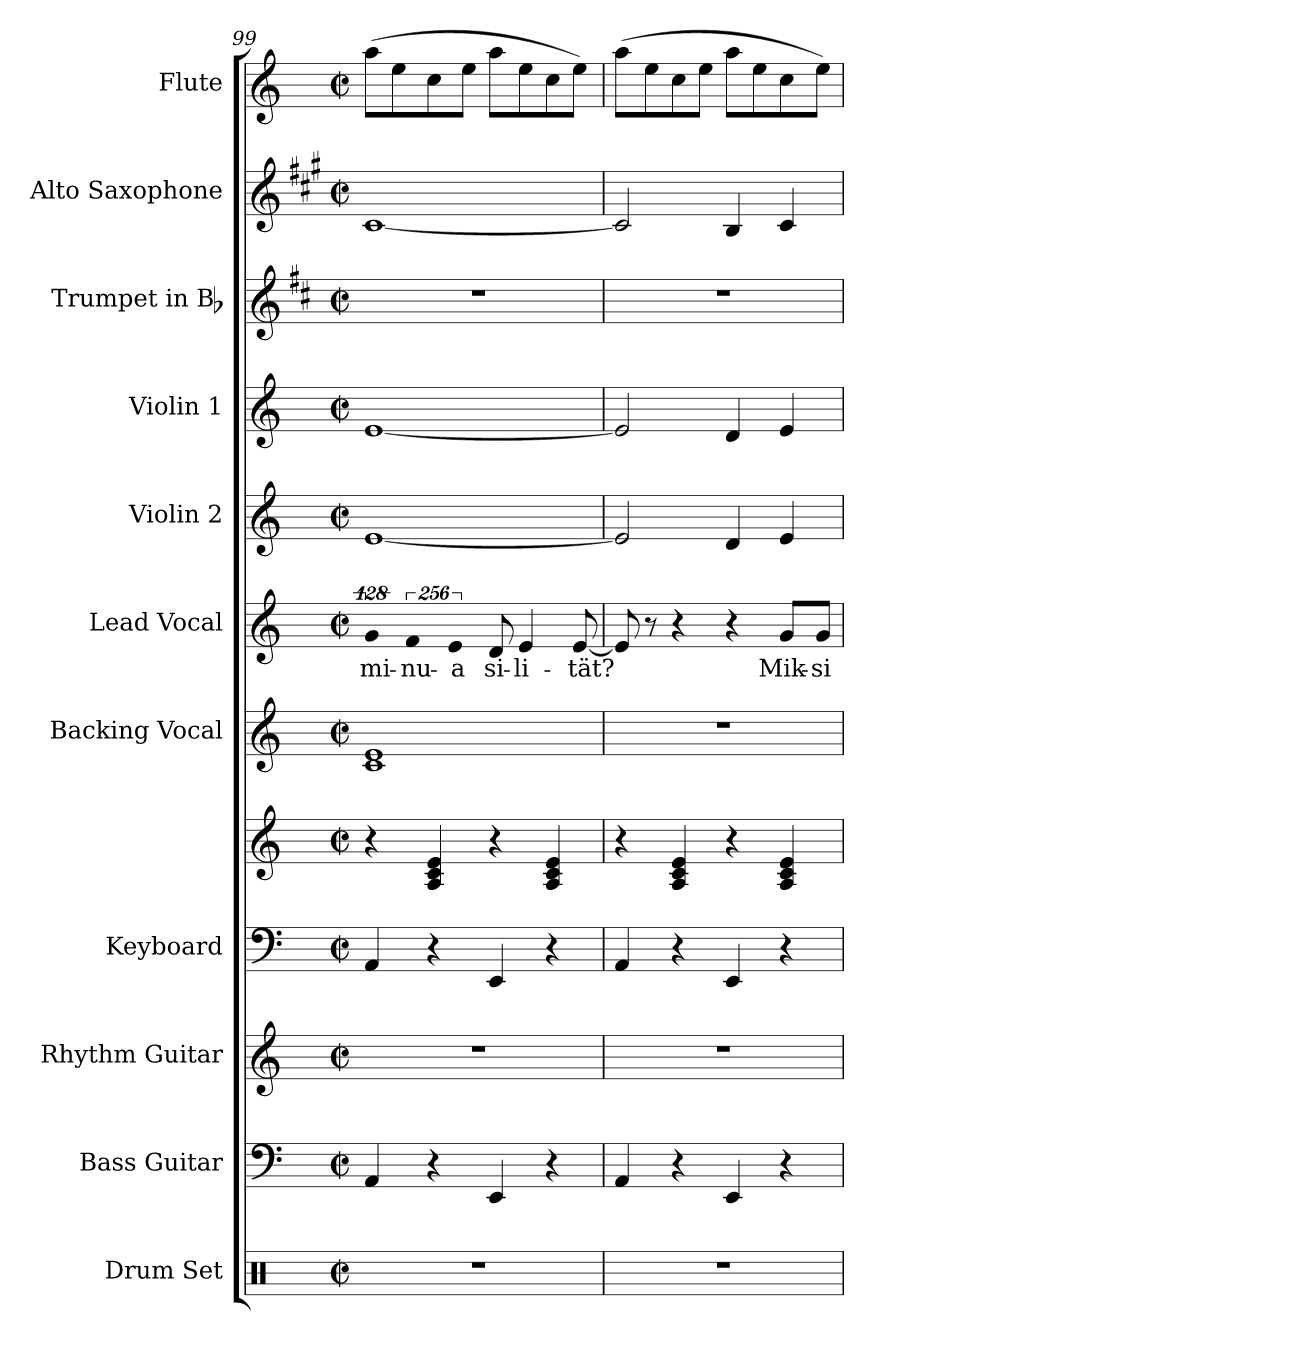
**kern	**kern	**kern	**kern	**kern	**kern	**kern	**text	**kern	**kern	**kern	**kern	**kern
*part11	*part10	*part9	*part8	*part8	*part7	*part6	*part6	*part5	*part4	*part3	*part2	*part1
*staff12	*staff11	*staff10	*staff9	*staff8	*staff7	*staff6	*staff6	*staff5	*staff4	*staff3	*staff2	*staff1
*I"Drum Set	*I"Bass Guitar	*I"Rhythm Guitar	*I"Keyboard	*	*I"Backing Vocal	*I"Lead Vocal	*	*I"Violin 2	*I"Violin 1	*I"Trumpet in Bb	*I"Alto Saxophone	*I"Flute
*I'Dr.	*I'Bass	*I'Rhy.	*I'Kbd.	*	*	*	*	*I'Vln. 2	*I'Vln. 1	*I'Tpt.	*I'Alto Sax.	*I'Fl.
!!LO:PB:g=z
*clefX	*clefF4	*clefG2	*clefF4	*clefG2	*clefG2	*clefG2	*	*clefG2	*clefG2	*clefG2	*clefG2	*clefG2
*	*ITrd7c12	*ITrd7c12	*	*	*	*	*	*	*	*ITrd1c2	*ITrd5c9	*
*k[]	*k[]	*k[]	*k[]	*k[]	*k[]	*k[]	*	*k[]	*k[]	*k[]	*k[]	*k[]
*C:	*C:	*C:	*C:	*C:	*C:	*C:	*	*C:	*C:	*C:	*C:	*C:
*M2/2	*M2/2	*M2/2	*M2/2	*M2/2	*M2/2	*M2/2	*	*M2/2	*M2/2	*M2/2	*M2/2	*M2/2
*met(c|)	*met(c|)	*met(c|)	*met(c|)	*met(c|)	*met(c|)	*met(c|)	*	*met(c|)	*met(c|)	*met(c|)	*met(c|)	*met(c|)
=99	=99	=99	=99	=99	=99	=99	=99	=99	=99	=99	=99	=99
!	!	!	!	!	!	!LO:N:vis=4	!	!	!	!	!	!
!	!	!	!	!	!	!	!LO:LY:b:color=#000000	!	!	!	!	!
1r	4AAAi/	1r	4AAi/	4r	1ci 1ei	512%85gi/	mi-	[<1ei	[<1ei	1r	[<1Ei	(8aai\L
.	.	.	.	.	.	.	.	.	.	.	.	8eei\
!	!	!	!	!	!	!LO:N:vis=4	!	!	!	!	!	!
!	!	!	!	!	!	!	!LO:LY:b:color=#000000	!	!	!	!	!
.	.	.	.	.	.	1024%171fi/	-nu-	.	.	.	.	.
.	4r	.	4r	4Ai/ 4ci 4ei	.	.	.	.	.	.	.	8cci\
!	!	!	!	!	!	!LO:N:vis=4	!	!	!	!	!	!
!	!	!	!	!	!	!	!LO:LY:b:color=#000000	!	!	!	!	!
.	.	.	.	.	.	1024%171ei/	-a	.	.	.	.	.
.	.	.	.	.	.	.	.	.	.	.	.	8eei\J
!	!	!	!	!	!	!	!LO:LY:b:color=#000000	!	!	!	!	!
.	4EEEi/	.	4EEi/	4r	.	8di/	si-	.	.	.	.	8aai\L
!	!	!	!	!	!	!	!LO:LY:b:color=#000000	!	!	!	!	!
.	.	.	.	.	.	4ei/	-li-	.	.	.	.	8eei\
.	4r	.	4r	4Ai/ 4ci 4ei	.	.	.	.	.	.	.	8cci\
!	!	!	!	!	!	!	!LO:LY:b:color=#000000	!	!	!	!	!
.	.	.	.	.	.	[<8ei/	-tät?	.	.	.	.	8eei\J)
=100	=100	=100	=100	=100	=100	=100	=100	=100	=100	=100	=100	=100
1r	4AAAi/	1r	4AAi/	4r	1r	8ei/]	.	2ei/]	2ei/]	1r	2Ei/]	(8aai\L
.	.	.	.	.	.	8r	.	.	.	.	.	8eei\
.	4r	.	4r	4Ai/ 4ci 4ei	.	4r	.	.	.	.	.	8cci\
.	.	.	.	.	.	.	.	.	.	.	.	8eei\J
.	4EEEi/	.	4EEi/	4r	.	4r	.	4di/	4di/	.	4Di/	8aai\L
.	.	.	.	.	.	.	.	.	.	.	.	8eei\
!	!	!	!	!	!	!	!LO:LY:b:color=#000000	!	!	!	!	!
.	4r	.	4r	4Ai/ 4ci 4ei	.	8gi/L	Mik-	4ei/	4ei/	.	4Ei/	8cci\
!	!	!	!	!	!	!	!LO:LY:b:color=#000000	!	!	!	!	!
.	.	.	.	.	.	8gi/J	-si	.	.	.	.	8eei\J)
=	=	=	=	=	=	=	=	=	=	=	=	=
*-	*-	*-	*-	*-	*-	*-	*-	*-	*-	*-	*-	*-
